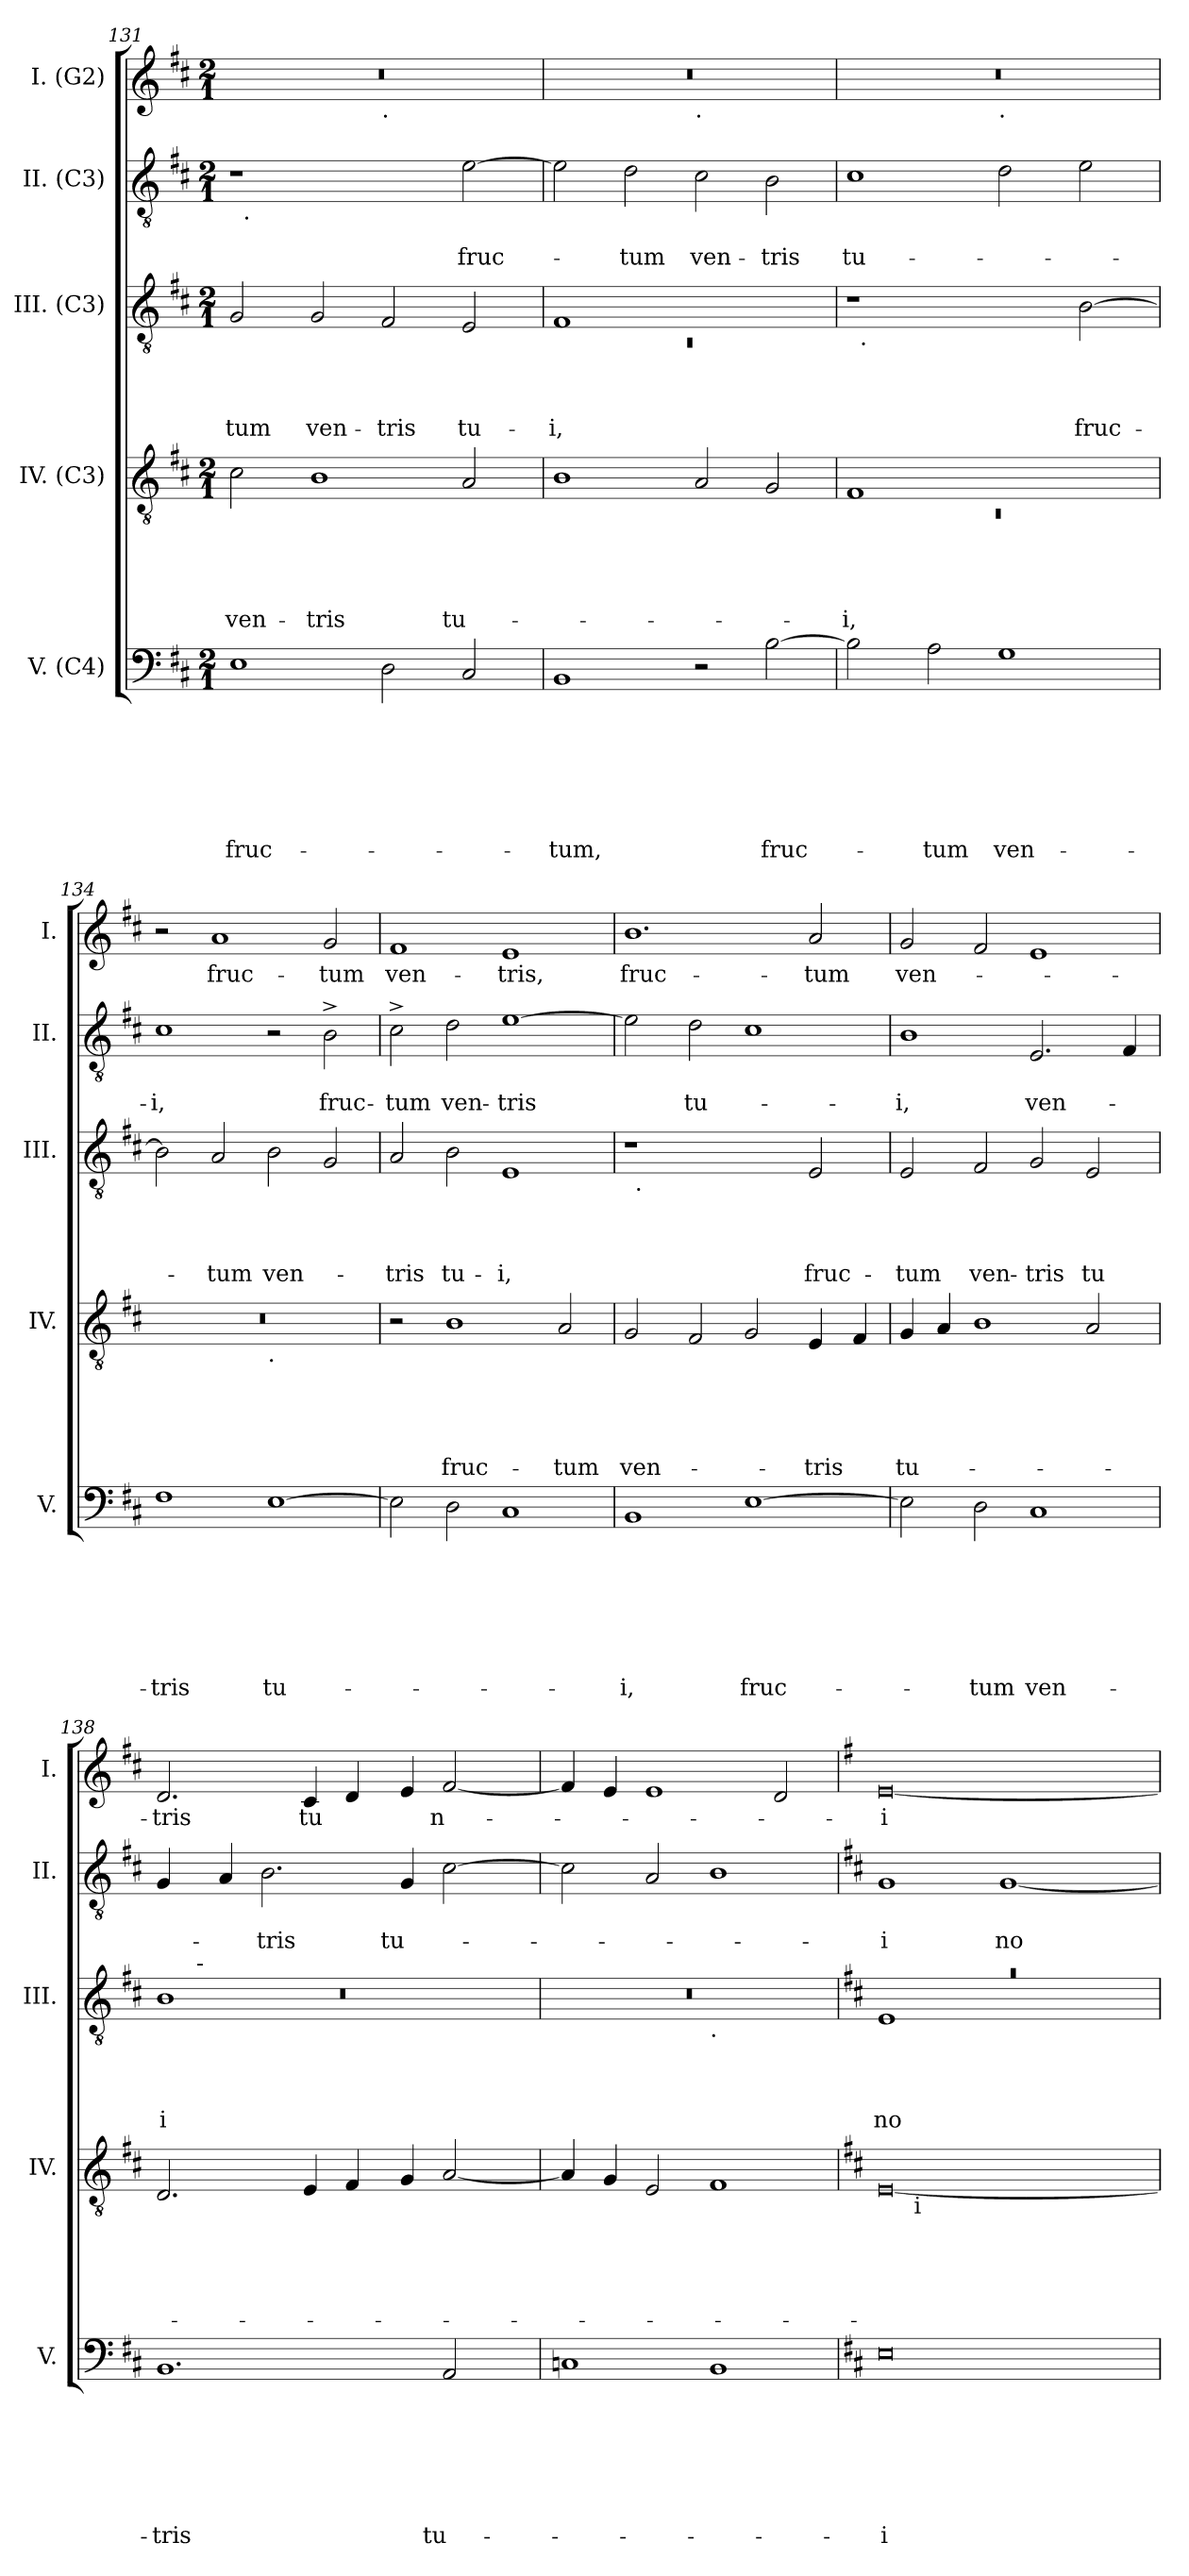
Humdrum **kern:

**kern	**text	**text	**text	**text	**text	**text	**text	**kern	**text	**text	**text	**text	**text	**kern	**text	**text	**text	**text	**kern	**text	**text	**kern	**text
*part5	*part5	*part5	*part5	*part5	*part5	*part5	*part5	*part4	*part4	*part4	*part4	*part4	*part4	*part3	*part3	*part3	*part3	*part3	*part2	*part2	*part2	*part1	*part1
*staff5	*staff5	*staff5	*staff5	*staff5	*staff5	*staff5	*staff5	*staff4	*staff4	*staff4	*staff4	*staff4	*staff4	*staff3	*staff3	*staff3	*staff3	*staff3	*staff2	*staff2	*staff2	*staff1	*staff1
*I"V. (C4)	*	*	*	*	*	*	*	*I"IV. (C3)	*	*	*	*	*	*I"III. (C3)	*	*	*	*	*I"II. (C3)	*	*	*I"I. (G2)	*
*I'V.	*	*	*	*	*	*	*	*I'IV.	*	*	*	*	*	*I'III.	*	*	*	*	*I'II.	*	*	*I'I.	*
*clefF4	*	*	*	*	*	*	*	*clefGv2	*	*	*	*	*	*clefGv2	*	*	*	*	*clefGv2	*	*	*clefG2	*
*k[f#c#]	*	*	*	*	*	*	*	*k[f#c#]	*	*	*	*	*	*k[f#c#]	*	*	*	*	*k[f#c#]	*	*	*k[f#c#]	*
*D:	*	*	*	*	*	*	*	*D:	*	*	*	*	*	*D:	*	*	*	*	*D:	*	*	*D:	*
*M2/1	*	*	*	*	*	*	*	*M2/1	*	*	*	*	*	*M2/1	*	*	*	*	*M2/1	*	*	*M2/1	*
=131	=131	=131	=131	=131	=131	=131	=131	=131	=131	=131	=131	=131	=131	=131	=131	=131	=131	=131	=131	=131	=131	=131	=131
!	!	!	!	!	!	!	!LO:LY:b	!	!	!	!	!	!LO:LY:b	!	!	!	!	!LO:LY:b	!	!	!	!	!
*	*	*	*	*	*	*	*	*	*	*	*	*	*	*	*	*	*	*	*^	*	*	*^	*
1E	.	.	.	.	.	.	fruc-	2c#\	.	.	.	.	ven-	2G/	.	.	.	-tum	1r	32ryy	.	.	0r	1ryy	.
!	!	!	!	!	!	!	!	!	!	!	!	!	!	!	!	!	!	!	!	!LO:TX:b:t=.	!	!	!	!	!
.	.	.	.	.	.	.	.	.	.	.	.	.	.	.	.	.	.	.	.	1ryy	.	.	.	.	.
!	!	!	!	!	!	!	!	!	!	!	!	!	!LO:LY:b	!	!	!	!	!LO:LY:b	!	!	!	!	!	!	!
.	.	.	.	.	.	.	.	1B	.	.	.	.	-tris	2G/	.	.	.	ven-	.	.	.	.	.	.	.
!	!	!	!	!	!	!	!	!	!	!	!	!	!	!	!	!	!	!	!	!	!	!	!	!LO:TX:b:t=.	!
!	!	!	!	!	!	!	!	!	!	!	!	!	!	!	!	!	!	!LO:LY:b	!	!	!	!	!	!	!
2D\	.	.	.	.	.	.	.	.	.	.	.	.	.	2F#/	.	.	.	-tris	2ryy	.	.	.	.	1ryy	.
.	.	.	.	.	.	.	.	.	.	.	.	.	.	.	.	.	.	.	.	2ryy	.	.	.	.	.
!	!	!	!	!	!	!	!	!	!	!	!	!	!LO:LY:b	!	!	!	!	!LO:LY:b	!	!	!	!LO:LY:b	!	!	!
2C#/	.	.	.	.	.	.	.	2A/	.	.	.	.	tu-	2E/	.	.	.	tu-	[>2e\	.	.	fruc-	.	.	.
.	.	.	.	.	.	.	.	.	.	.	.	.	.	.	.	.	.	.	.	4...ryy	.	.	.	.	.
=132	=132	=132	=132	=132	=132	=132	=132	=132	=132	=132	=132	=132	=132	=132	=132	=132	=132	=132	=132	=132	=132	=132	=132	=132	=132
*	*	*	*	*	*	*	*	*	*	*	*	*	*	*^	*	*	*	*	*	*	*	*	*	*	*
!	!	!	!	!	!	!	!LO:LY:b	!	!	!	!	!	!	!	!LO:N:vis=1	!	!	!	!LO:LY:b	!	!	!	!	!	!	!
*	*	*	*	*	*	*	*	*	*	*	*	*	*	*	*	*	*	*	*	*v	*v	*	*	*	*	*
1BB	.	.	.	.	.	.	-tum,	1B	.	.	.	.	.	1F#	0rC	.	.	.	-i,	2e\]	.	.	0r	1ryy	.
!	!	!	!	!	!	!	!	!	!	!	!	!	!	!	!	!	!	!	!	!	!	!LO:LY:b	!	!	!
.	.	.	.	.	.	.	.	.	.	.	.	.	.	.	.	.	.	.	.	2d\	.	-tum	.	.	.
!	!	!	!	!	!	!	!	!	!	!	!	!	!	!	!	!	!	!	!	!	!	!	!	!LO:TX:b:t=.	!
!	!	!	!	!	!	!	!	!	!	!	!	!	!	!	!	!	!	!	!	!	!	!LO:LY:b	!	!	!
2r	.	.	.	.	.	.	.	2A/	.	.	.	.	.	1ryy	.	.	.	.	.	2c#\	.	ven-	.	1ryy	.
!	!	!	!	!	!	!	!LO:LY:b	!	!	!	!	!	!	!	!	!	!	!	!	!	!	!LO:LY:b	!	!	!
[>2B\	.	.	.	.	.	.	fruc-	2G/	.	.	.	.	.	.	.	.	.	.	.	2B\	.	-tris	.	.	.
=133	=133	=133	=133	=133	=133	=133	=133	=133	=133	=133	=133	=133	=133	=133	=133	=133	=133	=133	=133	=133	=133	=133	=133	=133	=133
*	*	*	*	*	*	*	*	*^	*	*	*	*	*	*	*	*	*	*	*	*	*	*	*	*	*
!	!	!	!	!	!	!	!	!	!LO:N:vis=1	!	!	!	!	!LO:LY:b	!	!	!	!	!	!	!	!	!LO:LY:b	!	!	!
2B\]	.	.	.	.	.	.	.	1F#	0rC	.	.	.	.	-i,	1r	32ryy	.	.	.	.	1c#	.	tu-	0r	1ryy	.
!	!	!	!	!	!	!	!	!	!	!	!	!	!	!	!	!LO:TX:b:t=.	!	!	!	!	!	!	!	!	!	!
.	.	.	.	.	.	.	.	.	.	.	.	.	.	.	.	1ryy	.	.	.	.	.	.	.	.	.	.
!	!	!	!	!	!	!	!LO:LY:b	!	!	!	!	!	!	!	!	!	!	!	!	!	!	!	!	!	!	!
2A\	.	.	.	.	.	.	-tum	.	.	.	.	.	.	.	.	.	.	.	.	.	.	.	.	.	.	.
!	!	!	!	!	!	!	!	!	!	!	!	!	!	!	!	!	!	!	!	!	!	!	!	!	!LO:TX:b:t=.	!
!	!	!	!	!	!	!	!LO:LY:b	!	!	!	!	!	!	!	!	!	!	!	!	!	!	!	!	!	!	!
1G	.	.	.	.	.	.	ven-	1ryy	.	.	.	.	.	.	2ryy	.	.	.	.	.	2d\	.	.	.	1ryy	.
.	.	.	.	.	.	.	.	.	.	.	.	.	.	.	.	2ryy	.	.	.	.	.	.	.	.	.	.
!	!	!	!	!	!	!	!	!	!	!	!	!	!	!	!	!	!	!	!	!LO:LY:b	!	!	!	!	!	!
.	.	.	.	.	.	.	.	.	.	.	.	.	.	.	[<2B\	.	.	.	.	fruc-	2e\	.	.	.	.	.
.	.	.	.	.	.	.	.	.	.	.	.	.	.	.	.	4...ryy	.	.	.	.	.	.	.	.	.	.
!!LO:LB:g=z
=134	=134	=134	=134	=134	=134	=134	=134	=134	=134	=134	=134	=134	=134	=134	=134	=134	=134	=134	=134	=134	=134	=134	=134	=134	=134	=134
!	!	!	!	!	!	!	!	!	!	!	!	!	!	!	!LO:TX:a:t=-	!	!	!	!	!	!	!	!	!	!	!
!	!	!	!	!	!	!	!LO:LY:b	!	!	!	!	!	!	!	!	!	!	!	!	!	!	!	!LO:LY:b	!	!	!
*	*	*	*	*	*	*	*	*	*	*	*	*	*	*	*v	*v	*	*	*	*	*	*	*	*v	*v	*
1F#	.	.	.	.	.	.	-tris	0r	1ryy	.	.	.	.	.	2B\]	.	.	.	.	1c#	.	-i,	2r	.
!	!	!	!	!	!	!	!	!	!	!	!	!	!	!	!	!	!	!	!LO:LY:b	!	!	!	!	!LO:LY:b
.	.	.	.	.	.	.	.	.	.	.	.	.	.	.	2A/	.	.	.	-tum	.	.	.	1a	fruc-
!	!	!	!	!	!	!	!	!	!LO:TX:b:t=.	!	!	!	!	!	!	!	!	!	!	!	!	!	!	!
!	!	!	!	!	!	!	!LO:LY:b	!	!	!	!	!	!	!	!	!	!	!	!LO:LY:b	!	!	!	!	!
[>1E	.	.	.	.	.	.	tu-	.	1ryy	.	.	.	.	.	2B\	.	.	.	ven-	2r	.	.	.	.
!	!	!	!	!	!	!	!	!	!	!	!	!	!	!	!	!	!	!	!	!	!	!LO:LY:b	!	!LO:LY:b
.	.	.	.	.	.	.	.	.	.	.	.	.	.	.	2G/	.	.	.	.	2B^>\	.	fruc-	2g/	-tum
=135	=135	=135	=135	=135	=135	=135	=135	=135	=135	=135	=135	=135	=135	=135	=135	=135	=135	=135	=135	=135	=135	=135	=135	=135
!	!	!	!	!	!	!	!	!	!	!	!	!	!	!	!	!	!	!	!LO:LY:b	!	!	!LO:LY:b	!	!LO:LY:b
*	*	*	*	*	*	*	*	*v	*v	*	*	*	*	*	*	*	*	*	*	*	*	*	*	*
2E\]	.	.	.	.	.	.	.	2r	.	.	.	.	.	2A/	.	.	.	-tris	2c#^>\	.	-tum	1f#	ven-
!	!	!	!	!	!	!	!	!	!	!	!	!	!LO:LY:b	!	!	!	!	!LO:LY:b	!	!	!LO:LY:b	!	!
2D\	.	.	.	.	.	.	.	1B	.	.	.	.	fruc-	2B\	.	.	.	tu-	2d\	.	ven-	.	.
!	!	!	!	!	!	!	!	!	!	!	!	!	!	!	!	!	!	!LO:LY:b	!	!	!LO:LY:b	!	!LO:LY:b
1C#	.	.	.	.	.	.	.	.	.	.	.	.	.	1E	.	.	.	-i,	[>1e	.	-tris	1e	-tris,
!	!	!	!	!	!	!	!	!	!	!	!	!	!LO:LY:b	!	!	!	!	!	!	!	!	!	!
.	.	.	.	.	.	.	.	2A/	.	.	.	.	-tum	.	.	.	.	.	.	.	.	.	.
=136	=136	=136	=136	=136	=136	=136	=136	=136	=136	=136	=136	=136	=136	=136	=136	=136	=136	=136	=136	=136	=136	=136	=136
!	!	!	!	!	!	!	!LO:LY:b	!	!	!	!	!	!LO:LY:b	!	!	!	!	!	!	!	!	!	!LO:LY:b
*	*	*	*	*	*	*	*	*	*	*	*	*	*	*^	*	*	*	*	*	*	*	*	*
1BB	.	.	.	.	.	.	-i,	2G/	.	.	.	.	ven-	1r	32ryy	.	.	.	.	2e\]	.	.	1.b	fruc-
!	!	!	!	!	!	!	!	!	!	!	!	!	!	!	!LO:TX:b:t=.	!	!	!	!	!	!	!	!	!
.	.	.	.	.	.	.	.	.	.	.	.	.	.	.	1ryy	.	.	.	.	.	.	.	.	.
!	!	!	!	!	!	!	!	!	!	!	!	!	!	!	!	!	!	!	!	!	!	!LO:LY:b	!	!
.	.	.	.	.	.	.	.	2F#/	.	.	.	.	.	.	.	.	.	.	.	2d\	.	tu-	.	.
!	!	!	!	!	!	!	!LO:LY:b	!	!	!	!	!	!	!	!	!	!	!	!	!	!	!	!	!
[>1E	.	.	.	.	.	.	fruc-	2G/	.	.	.	.	.	2ryy	.	.	.	.	.	1c#	.	.	.	.
.	.	.	.	.	.	.	.	.	.	.	.	.	.	.	2ryy	.	.	.	.	.	.	.	.	.
!	!	!	!	!	!	!	!	!	!	!	!	!	!LO:LY:b	!	!	!	!	!	!LO:LY:b	!	!	!	!	!LO:LY:b
.	.	.	.	.	.	.	.	4E/	.	.	.	.	-tris	2E/	.	.	.	.	fruc-	.	.	.	2a/	-tum
.	.	.	.	.	.	.	.	.	.	.	.	.	.	.	4...ryy	.	.	.	.	.	.	.	.	.
.	.	.	.	.	.	.	.	4F#/	.	.	.	.	.	.	.	.	.	.	.	.	.	.	.	.
=137	=137	=137	=137	=137	=137	=137	=137	=137	=137	=137	=137	=137	=137	=137	=137	=137	=137	=137	=137	=137	=137	=137	=137	=137
!	!	!	!	!	!	!	!	!	!	!	!	!	!LO:LY:b	!	!	!	!	!	!LO:LY:b	!	!	!LO:LY:b	!	!LO:LY:b
*	*	*	*	*	*	*	*	*	*	*	*	*	*	*v	*v	*	*	*	*	*	*	*	*	*
2E\]	.	.	.	.	.	.	.	4G/	.	.	.	.	tu-	2E/	.	.	.	-tum	1B	.	-i,	2g/	ven-
.	.	.	.	.	.	.	.	4A/	.	.	.	.	.	.	.	.	.	.	.	.	.	.	.
!	!	!	!	!	!	!	!LO:LY:b	!	!	!	!	!	!	!	!	!	!	!LO:LY:b	!	!	!	!	!
2D\	.	.	.	.	.	.	-tum	1B	.	.	.	.	.	2F#/	.	.	.	ven-	.	.	.	2f#/	.
!	!	!	!	!	!	!	!LO:LY:b	!	!	!	!	!	!	!	!	!	!	!LO:LY:b	!	!	!LO:LY:b	!	!
1C#	.	.	.	.	.	.	ven-	.	.	.	.	.	.	2G/	.	.	.	-tris	2.E/	.	ven-	1e	.
!	!	!	!	!	!	!	!	!	!	!	!	!	!	!	!	!	!	!LO:LY:b	!	!	!	!	!
.	.	.	.	.	.	.	.	2A/	.	.	.	.	.	2E/	.	.	.	tu-	.	.	.	.	.
.	.	.	.	.	.	.	.	.	.	.	.	.	.	.	.	.	.	.	4F#/	.	.	.	.
!!LO:PB:g=z
=138	=138	=138	=138	=138	=138	=138	=138	=138	=138	=138	=138	=138	=138	=138	=138	=138	=138	=138	=138	=138	=138	=138	=138
*	*	*	*	*	*	*	*	*	*	*	*	*	*	*^	*	*	*	*	*	*	*	*	*
*	*	*	*	*	*	*	*	*	*	*	*	*	*	*	*^	*	*	*	*	*	*	*	*	*
!	!	!	!	!	!	!	!LO:LY:b	!	!	!	!	!	!	!	!	!LO:N:vis=1	!	!	!	!LO:LY:b:rj	!	!	!	!	!LO:LY:b
1.BB	.	.	.	.	.	.	-tris	2.D/	.	.	.	.	.	8ryy	1B	0r	.	.	.	-i	4G/	.	.	2.d/	-tris
.	.	.	.	.	.	.	.	.	.	.	.	.	.	32ryy	.	.	.	.	.	.	.	.	.	.	.
!	!	!	!	!	!	!	!	!	!	!	!	!	!	!LO:TX:a:t=-	!	!	!	!	!	!	!	!	!	!	!
.	.	.	.	.	.	.	.	.	.	.	.	.	.	1ryy	.	.	.	.	.	.	.	.	.	.	.
.	.	.	.	.	.	.	.	.	.	.	.	.	.	.	.	.	.	.	.	.	4A/	.	.	.	.
!	!	!	!	!	!	!	!	!	!	!	!	!	!	!	!	!	!	!	!	!	!	!	!LO:LY:b	!	!
.	.	.	.	.	.	.	.	.	.	.	.	.	.	.	.	.	.	.	.	.	2.B\	.	-tris	.	.
!	!	!	!	!	!	!	!	!	!	!	!	!	!	!	!	!	!	!	!	!	!	!	!	!	!LO:LY:b
.	.	.	.	.	.	.	.	4E/	.	.	.	.	.	.	.	.	.	.	.	.	.	.	.	4c#/	tu
.	.	.	.	.	.	.	.	4F#/	.	.	.	.	.	.	1ryy	.	.	.	.	.	.	.	.	4d/	.
.	.	.	.	.	.	.	.	.	.	.	.	.	.	2ryy	.	.	.	.	.	.	.	.	.	.	.
!	!	!	!	!	!	!	!	!	!	!	!	!	!	!	!	!	!	!	!	!	!	!	!LO:LY:b	!	!
.	.	.	.	.	.	.	.	4G/	.	.	.	.	.	.	.	.	.	.	.	.	4G/	.	tu-	4e/	.
!	!	!	!	!	!	!	!LO:LY:b	!	!	!	!	!	!	!	!	!	!	!	!	!	!	!	!	!	!LO:LY:b:rj
2AA/	.	.	.	.	.	.	tu-	[<2A/	.	.	.	.	.	.	.	.	.	.	.	.	[>2c#\	.	.	[<2f#/	n-
.	.	.	.	.	.	.	.	.	.	.	.	.	.	4ryy	.	.	.	.	.	.	.	.	.	.	.
.	.	.	.	.	.	.	.	.	.	.	.	.	.	16.ryy	.	.	.	.	.	.	.	.	.	.	.
*	*	*	*	*	*	*	*	*	*	*	*	*	*	*	*v	*v	*	*	*	*	*	*	*	*	*
=139	=139	=139	=139	=139	=139	=139	=139	=139	=139	=139	=139	=139	=139	=139	=139	=139	=139	=139	=139	=139	=139	=139	=139	=139
1Cn	.	.	.	.	.	.	.	4A/]	.	.	.	.	.	0r	1ryy	.	.	.	.	2c#\]	.	.	4f#/]	.
.	.	.	.	.	.	.	.	4G/	.	.	.	.	.	.	.	.	.	.	.	.	.	.	4e/	.
.	.	.	.	.	.	.	.	2E/	.	.	.	.	.	.	.	.	.	.	.	2A/	.	.	1e	.
!	!	!	!	!	!	!	!	!	!	!	!	!	!	!	!LO:TX:b:t=.	!	!	!	!	!	!	!	!	!
1BB	.	.	.	.	.	.	.	1F#	.	.	.	.	.	.	1ryy	.	.	.	.	1B	.	.	.	.
.	.	.	.	.	.	.	.	.	.	.	.	.	.	.	.	.	.	.	.	.	.	.	2d/	.
=140	=140	=140	=140	=140	=140	=140	=140	=140	=140	=140	=140	=140	=140	=140	=140	=140	=140	=140	=140	=140	=140	=140	=140	=140
*	*	*	*	*	*	*	*	*	*	*	*	*	*	*	*	*	*	*	*	*	*	*	*k[f#]	*
*	*	*	*	*	*	*	*	*	*	*	*	*	*	*	*	*	*	*	*	*	*	*	*G:	*
!	!	!	!	!	!	!	!LO:LY:b:rj	!	!	!	!	!	!	!LO:N:vis=1	!	!	!	!	!LO:LY:b	!	!	!LO:LY:b:rj	!	!LO:LY:b:rj
*	*	*	*	*	*	*	*	*^	*	*	*	*	*	*	*	*	*	*	*	*	*	*	*	*
0E	.	.	.	.	.	.	-i	[<0E	8.ryy	.	.	.	.	.	0ra	1E	.	.	.	no-	1G	.	-i	[<0e	-i
!	!	!	!	!	!	!	!	!	!LO:TX:b:t=i	!	!	!	!	!	!	!	!	!	!	!	!	!	!	!	!
.	.	.	.	.	.	.	.	.	1ryy	.	.	.	.	.	.	.	.	.	.	.	.	.	.	.	.
!	!	!	!	!	!	!	!	!	!	!	!	!	!	!	!	!	!	!	!	!	!	!	!LO:LY:b	!	!
.	.	.	.	.	.	.	.	.	.	.	.	.	.	.	.	1ryy	.	.	.	.	[<1G	.	no-	.	.
.	.	.	.	.	.	.	.	.	2ryy	.	.	.	.	.	.	.	.	.	.	.	.	.	.	.	.
.	.	.	.	.	.	.	.	.	4ryy	.	.	.	.	.	.	.	.	.	.	.	.	.	.	.	.
.	.	.	.	.	.	.	.	.	16ryy	.	.	.	.	.	.	.	.	.	.	.	.	.	.	.	.
*	*	*	*	*	*	*	*	*v	*v	*	*	*	*	*	*	*	*	*	*	*	*	*	*	*	*
*	*	*	*	*	*	*	*	*	*	*	*	*	*	*v	*v	*	*	*	*	*	*	*	*	*
=	=	=	=	=	=	=	=	=	=	=	=	=	=	=	=	=	=	=	=	=	=	=	=
*-	*-	*-	*-	*-	*-	*-	*-	*-	*-	*-	*-	*-	*-	*-	*-	*-	*-	*-	*-	*-	*-	*-	*-
